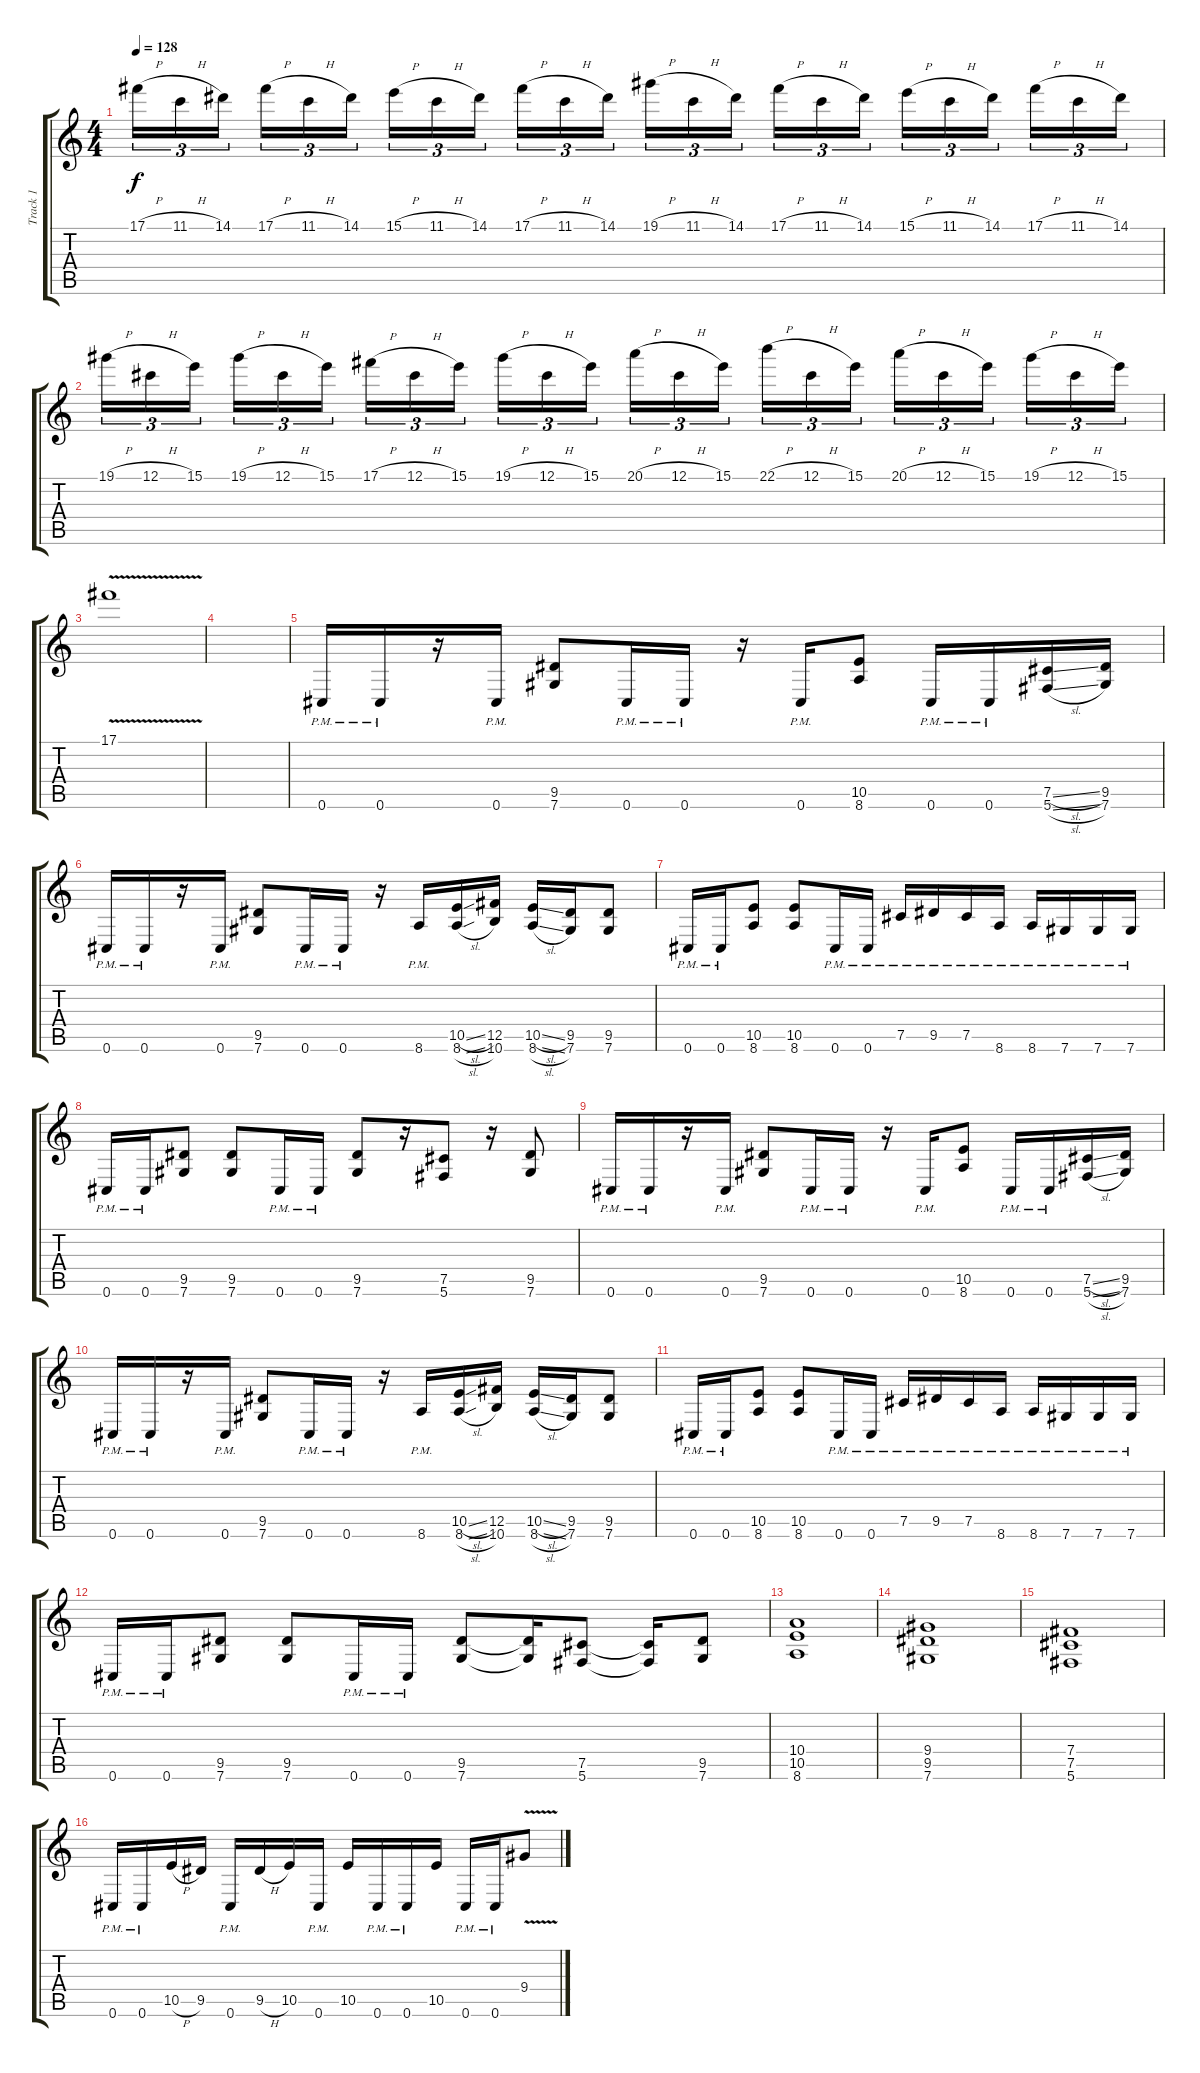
\track ("Track 1" "Track 1") {instrument distortionguitar}
\staff {score tabs}
\tuning (Db4 Ab3 E3 B2 Gb2 Db2) {hide}
\ts (4 4)
\tempo 128
\clef g2
\ks c
17.1{h}.16{tu (3 2) dy f} 11.1{h}.16{tu (3 2)} 14.1.16{tu (3 2) beam splitsecondary} 17.1{h}.16{tu (3 2)} 11.1{h}.16{tu (3 2)} 14.1.16{tu (3 2)} 15.1{h}.16{tu (3 2)} 11.1{h}.16{tu (3 2)} 14.1.16{tu (3 2) beam splitsecondary} 17.1{h}.16{tu (3 2)} 11.1{h}.16{tu (3 2)} 14.1.16{tu (3 2)} 19.1{h}.16{tu (3 2)} 11.1{h}.16{tu (3 2)} 14.1.16{tu (3 2) beam splitsecondary} 17.1{h}.16{tu (3 2)} 11.1{h}.16{tu (3 2)} 14.1.16{tu (3 2)} 15.1{h}.16{tu (3 2)} 11.1{h}.16{tu (3 2)} 14.1.16{tu (3 2) beam splitsecondary} 17.1{h}.16{tu (3 2)} 11.1{h}.16{tu (3 2)} 14.1.16{tu (3 2)} |
19.1{h}.16{tu (3 2)} 12.1{h}.16{tu (3 2)} 15.1.16{tu (3 2) beam splitsecondary} 19.1{h}.16{tu (3 2)} 12.1{h}.16{tu (3 2)} 15.1.16{tu (3 2)} 17.1{h}.16{tu (3 2)} 12.1{h}.16{tu (3 2)} 15.1.16{tu (3 2) beam splitsecondary} 19.1{h}.16{tu (3 2)} 12.1{h}.16{tu (3 2)} 15.1.16{tu (3 2)} 20.1{h}.16{tu (3 2)} 12.1{h}.16{tu (3 2)} 15.1.16{tu (3 2) beam splitsecondary} 22.1{h}.16{tu (3 2)} 12.1{h}.16{tu (3 2)} 15.1.16{tu (3 2)} 20.1{h}.16{tu (3 2)} 12.1{h}.16{tu (3 2)} 15.1.16{tu (3 2) beam splitsecondary} 19.1{h}.16{tu (3 2)} 12.1{h}.16{tu (3 2)} 15.1.16{tu (3 2)} |
17.1{v}.1 |
|
0.6{pm}.16 0.6{pm}.16 r.16 0.6{pm}.16 (9.5 7.6).8 0.6{pm}.16 0.6{pm}.16 r.16 0.6{pm}.16 (10.5 8.6).8 0.6{pm}.16 0.6{pm}.16 (7.5{sl} 5.6{sl}).16 (9.5 7.6).16 |
0.6{pm}.16 0.6{pm}.16 r.16 0.6{pm}.16 (9.5 7.6).8 0.6{pm}.16 0.6{pm}.16 r.16 8.6{pm}.16 (10.5{sl} 8.6{sl}).16 (12.5 10.6).16 (10.5{sl} 8.6{sl}).16 (9.5 7.6).16 (9.5 7.6).8 |
0.6{pm}.16 0.6{pm}.16 (10.5 8.6).8 (10.5 8.6).8 0.6{pm}.16 0.6{pm}.16 7.5{pm}.16 9.5{pm}.16 7.5{pm}.16 8.6{pm}.16 8.6{pm}.16 7.6{pm}.16 7.6{pm}.16 7.6{pm}.16 |
0.6{pm}.16 0.6{pm}.16 (9.5 7.6).8 (9.5 7.6).8 0.6{pm}.16 0.6{pm}.16 (9.5 7.6).8 r.16 (7.5 5.6).8 r.16 (9.5 7.6).8 |
0.6{pm}.16 0.6{pm}.16 r.16 0.6{pm}.16 (9.5 7.6).8 0.6{pm}.16 0.6{pm}.16 r.16 0.6{pm}.16 (10.5 8.6).8 0.6{pm}.16 0.6{pm}.16 (7.5{sl} 5.6{sl}).16 (9.5 7.6).16 |
0.6{pm}.16 0.6{pm}.16 r.16 0.6{pm}.16 (9.5 7.6).8 0.6{pm}.16 0.6{pm}.16 r.16 8.6{pm}.16 (10.5{sl} 8.6{sl}).16 (12.5 10.6).16 (10.5{sl} 8.6{sl}).16 (9.5 7.6).16 (9.5 7.6).8 |
0.6{pm}.16 0.6{pm}.16 (10.5 8.6).8 (10.5 8.6).8 0.6{pm}.16 0.6{pm}.16 7.5{pm}.16 9.5{pm}.16 7.5{pm}.16 8.6{pm}.16 8.6{pm}.16 7.6{pm}.16 7.6{pm}.16 7.6{pm}.16 |
0.6{pm}.16 0.6{pm}.16 (9.5 7.6).8 (9.5 7.6).8 0.6{pm}.16 0.6{pm}.16 (9.5 7.6).8 (9.5{t} 7.6{t}).16 (7.5 5.6).8 (7.5{t} 5.6{t}).16 (9.5 7.6).8 |
(10.4 10.5 8.6).1 |
(9.4 9.5 7.6).1 |
(7.4 7.5 5.6).1 |
0.6{pm}.16 0.6{pm}.16 10.5{h}.16 9.5.16 0.6{pm}.16 9.5{h}.16 10.5.16 0.6{pm}.16 10.5.16 0.6{pm}.16 0.6{pm}.16 10.5.16 0.6{pm}.16 0.6{pm}.16 9.4{v}.8
